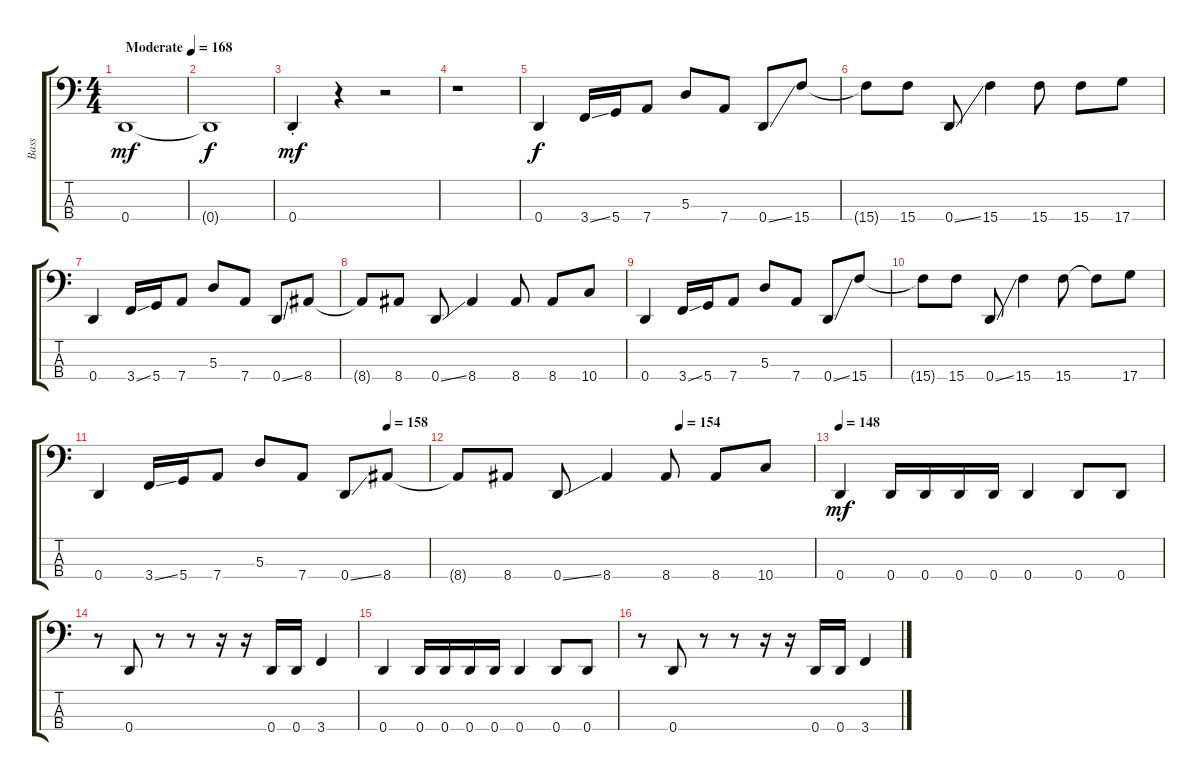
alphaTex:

\track ("Bass" "Bass") {instrument electricbassfinger}
\staff {score tabs}
\tuning (G2 D2 A1 D1) {hide}
\ts (4 4)
\tempo (168 "Moderate")
\clef f4
\ks c
0.4.1{dy mf instrument electricbassfinger} |
0.4{t}.1{dy f} |
0.4{st}.4{dy mf} r.4 r.2 |
r.1 |
0.4.4{dy f} 3.4{ss}.16 5.4.16 7.4.8 5.3.8 7.4.8 0.4{ss}.8 15.4.8 |
15.4{t}.8 15.4.8 0.4{ss}.8 15.4.4 15.4.8 15.4.8 17.4.8 |
0.4.4 3.4{ss}.16 5.4.16 7.4.8 5.3.8 7.4.8 0.4{ss}.8 8.4.8 |
8.4{t}.8 8.4.8 0.4{ss}.8 8.4.4 8.4.8 8.4.8 10.4.8 |
0.4.4 3.4{ss}.16 5.4.16 7.4.8 5.3.8 7.4.8 0.4{ss}.8 15.4.8 |
15.4{t}.8 15.4.8 0.4{ss}.8 15.4.4 15.4.8 15.4{t}.8 17.4.8 |
\tempo (158 0.875)
0.4.4 3.4{ss}.16 5.4.16 7.4.8 5.3.8 7.4.8 0.4{ss}.8 8.4.8 |
\tempo (154 0.625)
8.4{t}.8 8.4.8 0.4{ss}.8 8.4.4 8.4.8 8.4.8 10.4.8 |
\tempo 148
0.4.4{dy mf} 0.4.16 0.4.16 0.4.16 0.4.16 0.4.4 0.4.8 0.4.8 |
r.8 0.4.8 r.8 r.8 r.16 r.16 0.4.16 0.4.16 3.4.4 |
0.4.4 0.4.16 0.4.16 0.4.16 0.4.16 0.4.4 0.4.8 0.4.8 |
r.8 0.4.8 r.8 r.8 r.16 r.16 0.4.16 0.4.16 3.4.4
